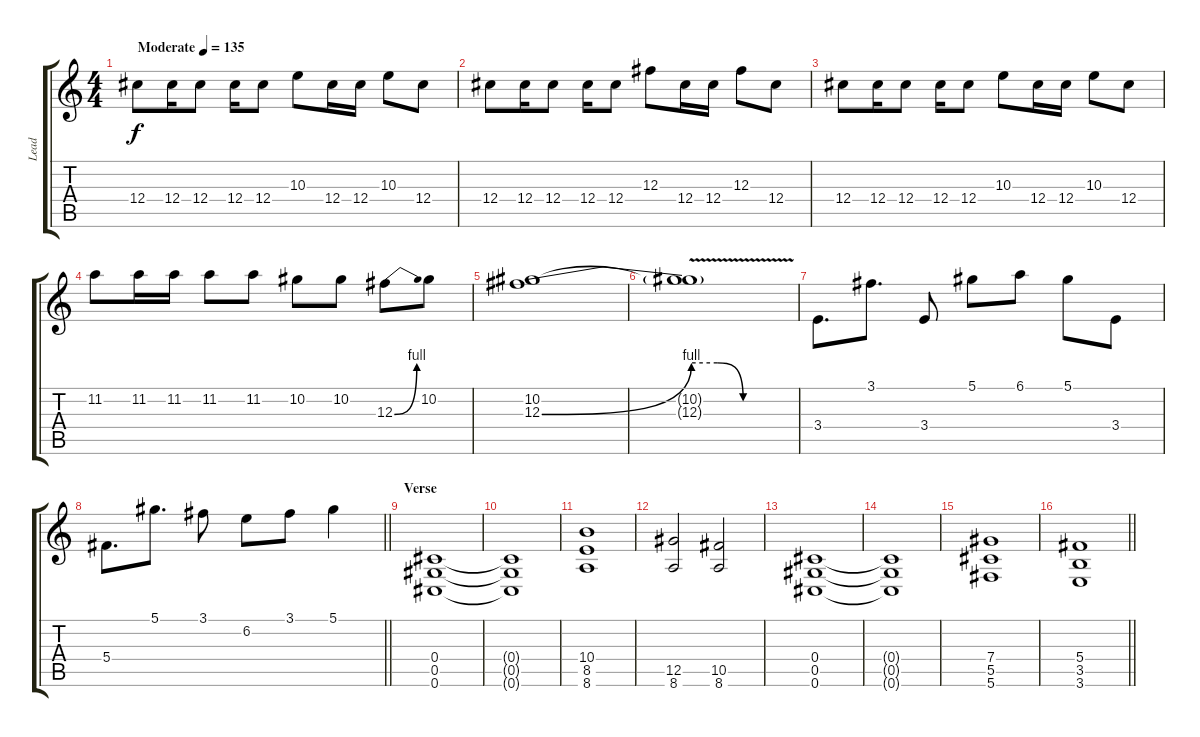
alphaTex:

\track ("Lead" "Lead") {instrument overdrivenguitar}
\staff {score tabs}
\tuning (Eb4 Bb3 Gb3 Db3 Ab2 Db2) {hide}
\ts (4 4)
\tempo (135 "Moderate")
\clef g2
\ks c
12.4.8{dy f instrument overdrivenguitar} 12.4.16 12.4.8 12.4.16 12.4.8 10.3.8 12.4.16 12.4.16 10.3.8 12.4.8 |
12.4.8 12.4.16 12.4.8 12.4.16 12.4.8 12.3.8 12.4.16 12.4.16 12.3.8 12.4.8 |
12.4.8 12.4.16 12.4.8 12.4.16 12.4.8 10.3.8 12.4.16 12.4.16 10.3.8 12.4.8 |
11.2.8 11.2.16 11.2.16 11.2.8 11.2.8 10.2.8 10.2.8 12.3{be (bend 0 0 60 4)}.8 10.2.8 |
(10.2 12.3{be (bend 0 0 60 4)}).1 |
(10.2{t} 12.3{be (custom 0 4 15 4 30 0 60 0) v t}).1 |
3.4.8{d} 3.1.8{d} 3.4.8 5.1.8 6.1.8 5.1.8 3.4.8 |
\barLineRight lightlight
5.4.8{d} 5.1.8{d} 3.1.8 6.2.8 3.1.8 5.1.4 |
\section ("" "Verse")
(0.4 0.5 0.6).1 |
(0.4{t} 0.5{t} 0.6{t}).1 |
(10.4 8.5 8.6).1 |
(12.5 8.6).2 (10.5 8.6).2 |
(0.4 0.5 0.6).1 |
(0.4{t} 0.5{t} 0.6{t}).1 |
(7.4 5.5 5.6).1 |
\barLineRight lightlight
(5.4 3.5 3.6).1
